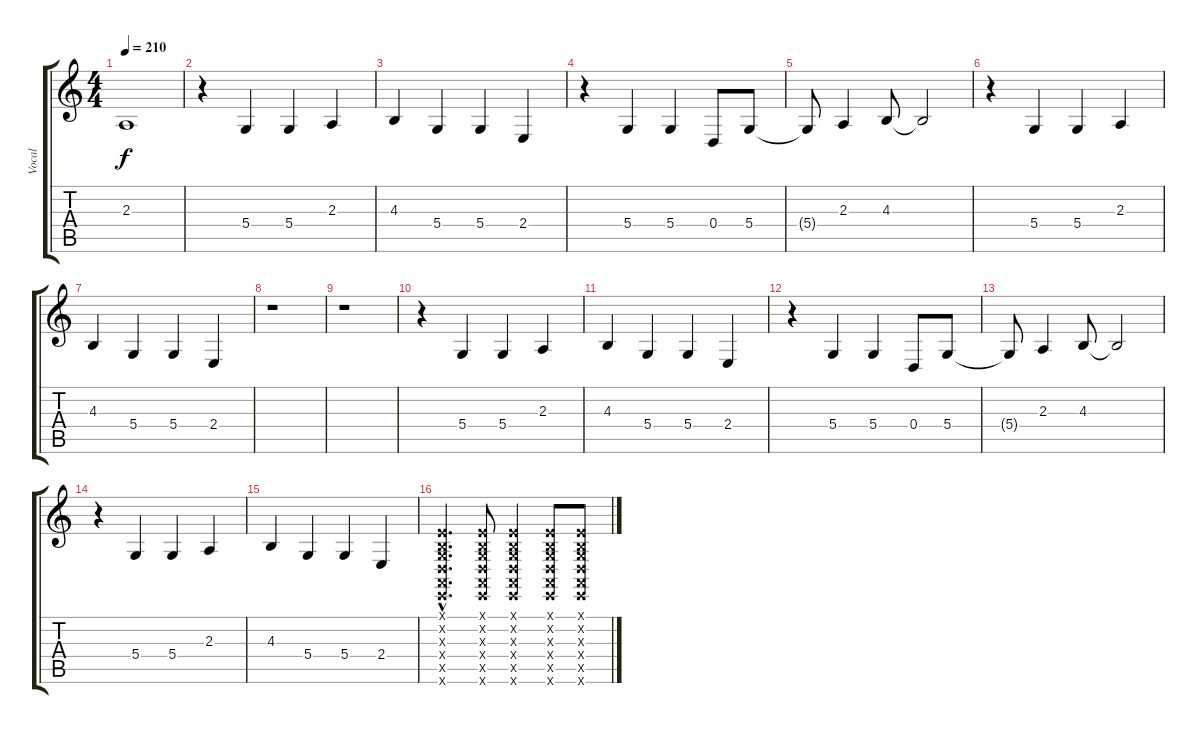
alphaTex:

\track ("Vocal" "Vocal") {instrument synthvoice}
\staff {score tabs}
\tuning (E4 B3 G3 D3 A2 E2) {hide}
\ts (4 4)
\tempo 210
\clef g2
\ks c
2.3{t}.1{dy f} |
r.4 5.4.4 5.4.4 2.3.4 |
4.3.4 5.4.4 5.4.4 2.4.4 |
r.4 5.4.4 5.4.4 0.4.8 5.4.8 |
5.4{t}.8 2.3.4 4.3.8 4.3{t}.2 |
r.4 5.4.4 5.4.4 2.3.4 |
4.3.4 5.4.4 5.4.4 2.4.4 |
r.1 |
r.1 |
r.4 5.4.4 5.4.4 2.3.4 |
4.3.4 5.4.4 5.4.4 2.4.4 |
r.4 5.4.4 5.4.4 0.4.8 5.4.8 |
5.4{t}.8 2.3.4 4.3.8 4.3{t}.2 |
r.4 5.4.4 5.4.4 2.3.4 |
4.3.4 5.4.4 5.4.4 2.4.4 |
(0.1{hac x} 0.2{hac x} 0.3{hac x} 0.4{hac x} 0.5{hac x} 0.6{hac x}).4{d} (0.1{x} 0.2{x} 0.3{x} 0.4{x} 0.5{x} 0.6{x}).8 (0.1{x} 0.2{x} 0.3{x} 0.4{x} 0.5{x} 0.6{x}).4 (0.1{x} 0.2{x} 0.3{x} 0.4{x} 0.5{x} 0.6{x}).8 (0.1{x} 0.2{x} 0.3{x} 0.4{x} 0.5{x} 0.6{x}).8
